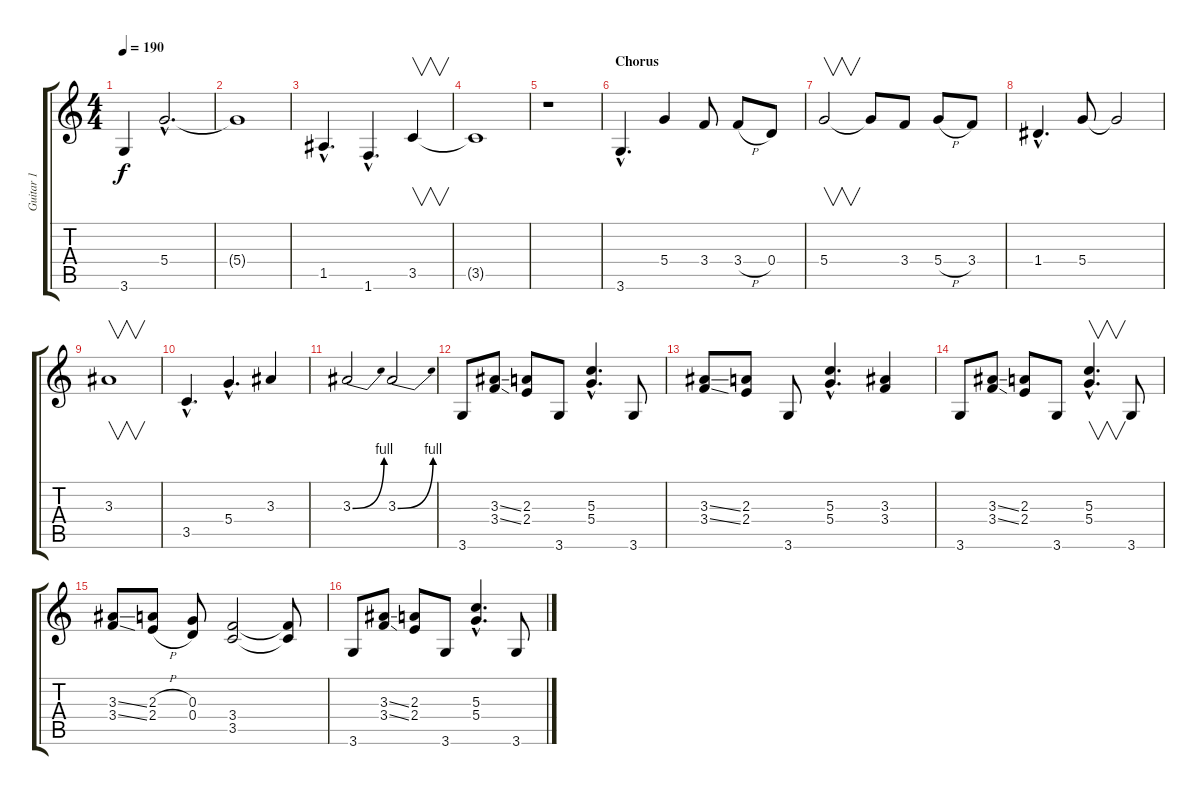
\track ("Guitar 1" "Guitar 1") {instrument overdrivenguitar}
\staff {score tabs}
\tuning (E4 B3 G3 D3 A2 E2) {hide}
\ts (4 4)
\tempo 190
\clef g2
\ks c
3.6.4{dy f} 5.4{hac}.2{d} |
5.4{t}.1 |
1.5{hac}.4{d} 1.6{hac}.4{d} 3.5.4{v} |
3.5{t}.1 |
r.1 |
\section ("" "Chorus")
3.6{hac}.4{d} 5.4.4 3.4.8 3.4{h}.8 0.4.8 |
5.4.2{v} 5.4{t}.8 3.4.8 5.4{h}.8 3.4.8 |
1.4{hac}.4{d} 5.4.8 5.4{t}.2 |
3.3.1{v} |
3.5{hac}.4{d} 5.4{hac}.4{d} 3.3.4 |
3.3{be (bend 0 0 60 4)}.2 3.3{be (bend 0 0 60 4)}.2 |
3.6.8 (3.3{ss} 3.4{ss}).8 (2.3 2.4).8 3.6.8 (5.3{hac} 5.4{hac}).4{d} 3.6.8 |
(3.3{ss} 3.4{ss}).8 (2.3 2.4).8 3.6.8 (5.3{hac} 5.4{hac}).4{d} (3.3 3.4).4 |
3.6.8 (3.3{ss} 3.4{ss}).8 (2.3 2.4).8 3.6.8 (5.3{hac} 5.4{hac}).4{v d} 3.6.8 |
(3.3{ss} 3.4{ss}).8 (2.3{h} 2.4{h}).8 (0.3 0.4).8 (3.4 3.5).2 (3.4{t} 3.5{t}).8 |
3.6.8 (3.3{ss} 3.4{ss}).8 (2.3 2.4).8 3.6.8 (5.3{hac} 5.4{hac}).4{d} 3.6.8
